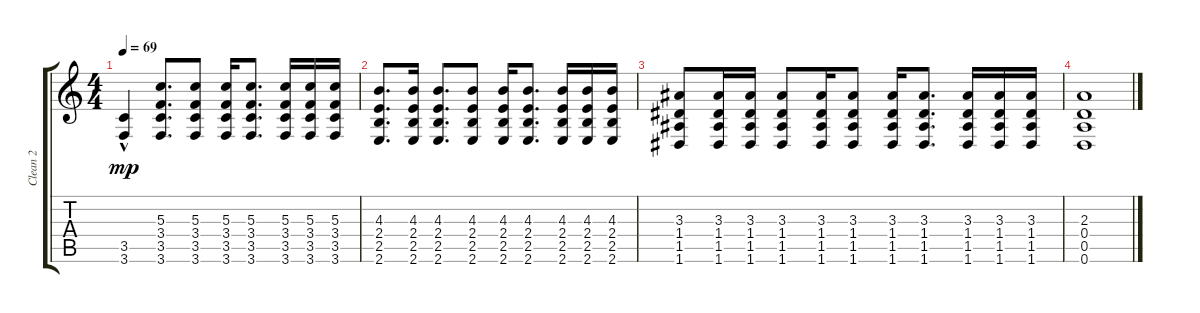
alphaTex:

\track ("Clean 2" "Clean 2") {instrument acousticguitarsteel}
\staff {score tabs}
\tuning (E4 B3 G3 D3 A2 D2) {hide}
\ts (4 4)
\tempo 69
\clef g2
\ks c
(3.5{hac} 3.6{hac}).4{dy mp} (5.3 3.4 3.5 3.6).8{d} (5.3 3.4 3.5 3.6).8 (5.3 3.4 3.5 3.6).16 (5.3 3.4 3.5 3.6).8{d} (5.3 3.4 3.5 3.6).16 (5.3 3.4 3.5 3.6).16 (5.3 3.4 3.5 3.6).16 |
(4.3 2.4 2.5 2.6).8{d} (4.3 2.4 2.5 2.6).16 (4.3 2.4 2.5 2.6).8{d} (4.3 2.4 2.5 2.6).8 (4.3 2.4 2.5 2.6).16 (4.3 2.4 2.5 2.6).8{d} (4.3 2.4 2.5 2.6).16 (4.3 2.4 2.5 2.6).16 (4.3 2.4 2.5 2.6).16 |
(3.3 1.4 1.5 1.6).8 (3.3 1.4 1.5 1.6).16 (3.3 1.4 1.5 1.6).16 (3.3 1.4 1.5 1.6).8 (3.3 1.4 1.5 1.6).16 (3.3 1.4 1.5 1.6).8 (3.3 1.4 1.5 1.6).16 (3.3 1.4 1.5 1.6).8{d} (3.3 1.4 1.5 1.6).16 (3.3 1.4 1.5 1.6).16 (3.3 1.4 1.5 1.6).16 |
(2.3 0.4 0.5 0.6).1
